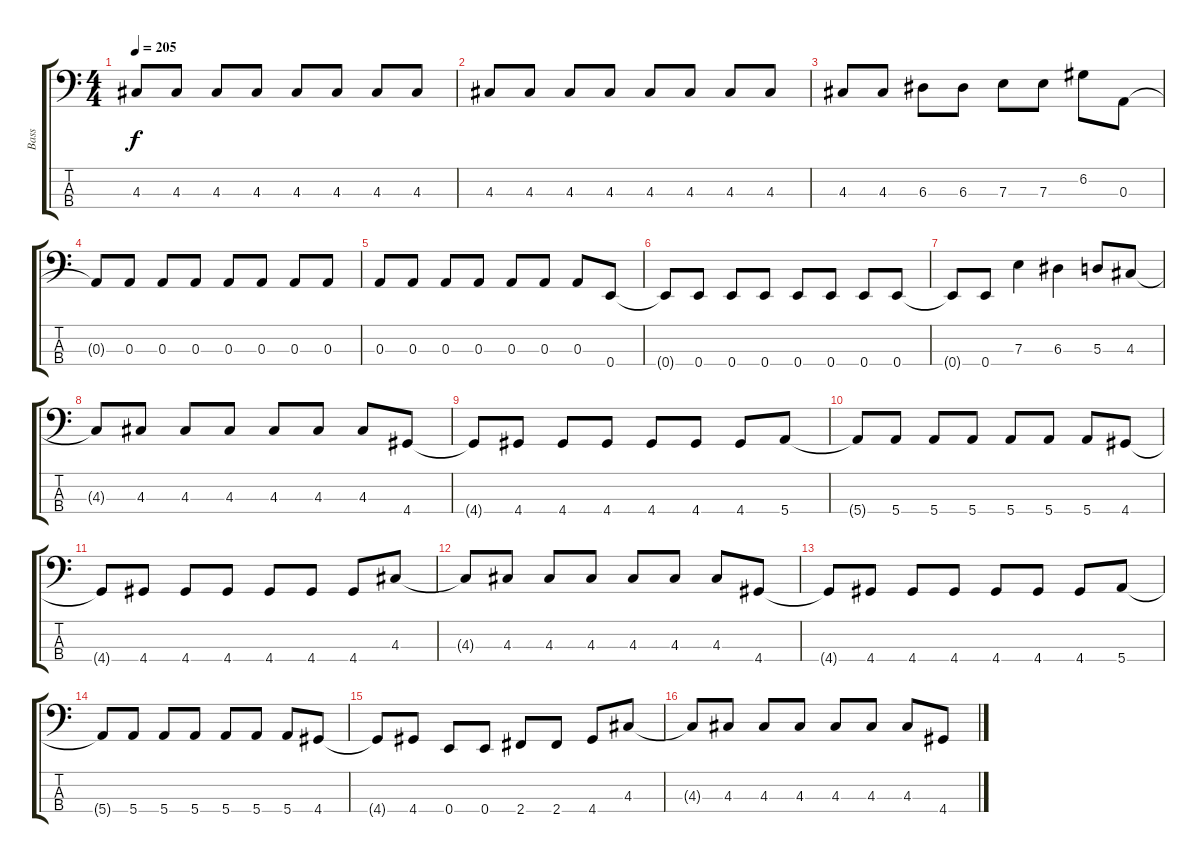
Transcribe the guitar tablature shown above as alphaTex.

\track ("Bass" "Bass") {instrument electricbasspick}
\staff {score tabs}
\tuning (G2 D2 A1 E1) {hide}
\ts (4 4)
\tempo 205
\clef f4
\ks c
4.3.8{dy f} 4.3.8 4.3.8 4.3.8 4.3.8 4.3.8 4.3.8 4.3.8 |
4.3.8 4.3.8 4.3.8 4.3.8 4.3.8 4.3.8 4.3.8 4.3.8 |
4.3.8 4.3.8 6.3.8 6.3.8 7.3.8 7.3.8 6.2.8 0.3.8 |
0.3{t}.8 0.3.8 0.3.8 0.3.8 0.3.8 0.3.8 0.3.8 0.3.8 |
0.3.8 0.3.8 0.3.8 0.3.8 0.3.8 0.3.8 0.3.8 0.4.8 |
0.4{t}.8 0.4.8 0.4.8 0.4.8 0.4.8 0.4.8 0.4.8 0.4.8 |
0.4{t}.8 0.4.8 7.3.4 6.3.4 5.3.8 4.3.8 |
4.3{t}.8 4.3.8 4.3.8 4.3.8 4.3.8 4.3.8 4.3.8 4.4.8 |
4.4{t}.8 4.4.8 4.4.8 4.4.8 4.4.8 4.4.8 4.4.8 5.4.8 |
5.4{t}.8 5.4.8 5.4.8 5.4.8 5.4.8 5.4.8 5.4.8 4.4.8 |
4.4{t}.8 4.4.8 4.4.8 4.4.8 4.4.8 4.4.8 4.4.8 4.3.8 |
4.3{t}.8 4.3.8 4.3.8 4.3.8 4.3.8 4.3.8 4.3.8 4.4.8 |
4.4{t}.8 4.4.8 4.4.8 4.4.8 4.4.8 4.4.8 4.4.8 5.4.8 |
5.4{t}.8 5.4.8 5.4.8 5.4.8 5.4.8 5.4.8 5.4.8 4.4.8 |
4.4{t}.8 4.4.8 0.4.8 0.4.8 2.4.8 2.4.8 4.4.8 4.3.8 |
4.3{t}.8 4.3.8 4.3.8 4.3.8 4.3.8 4.3.8 4.3.8 4.4.8
